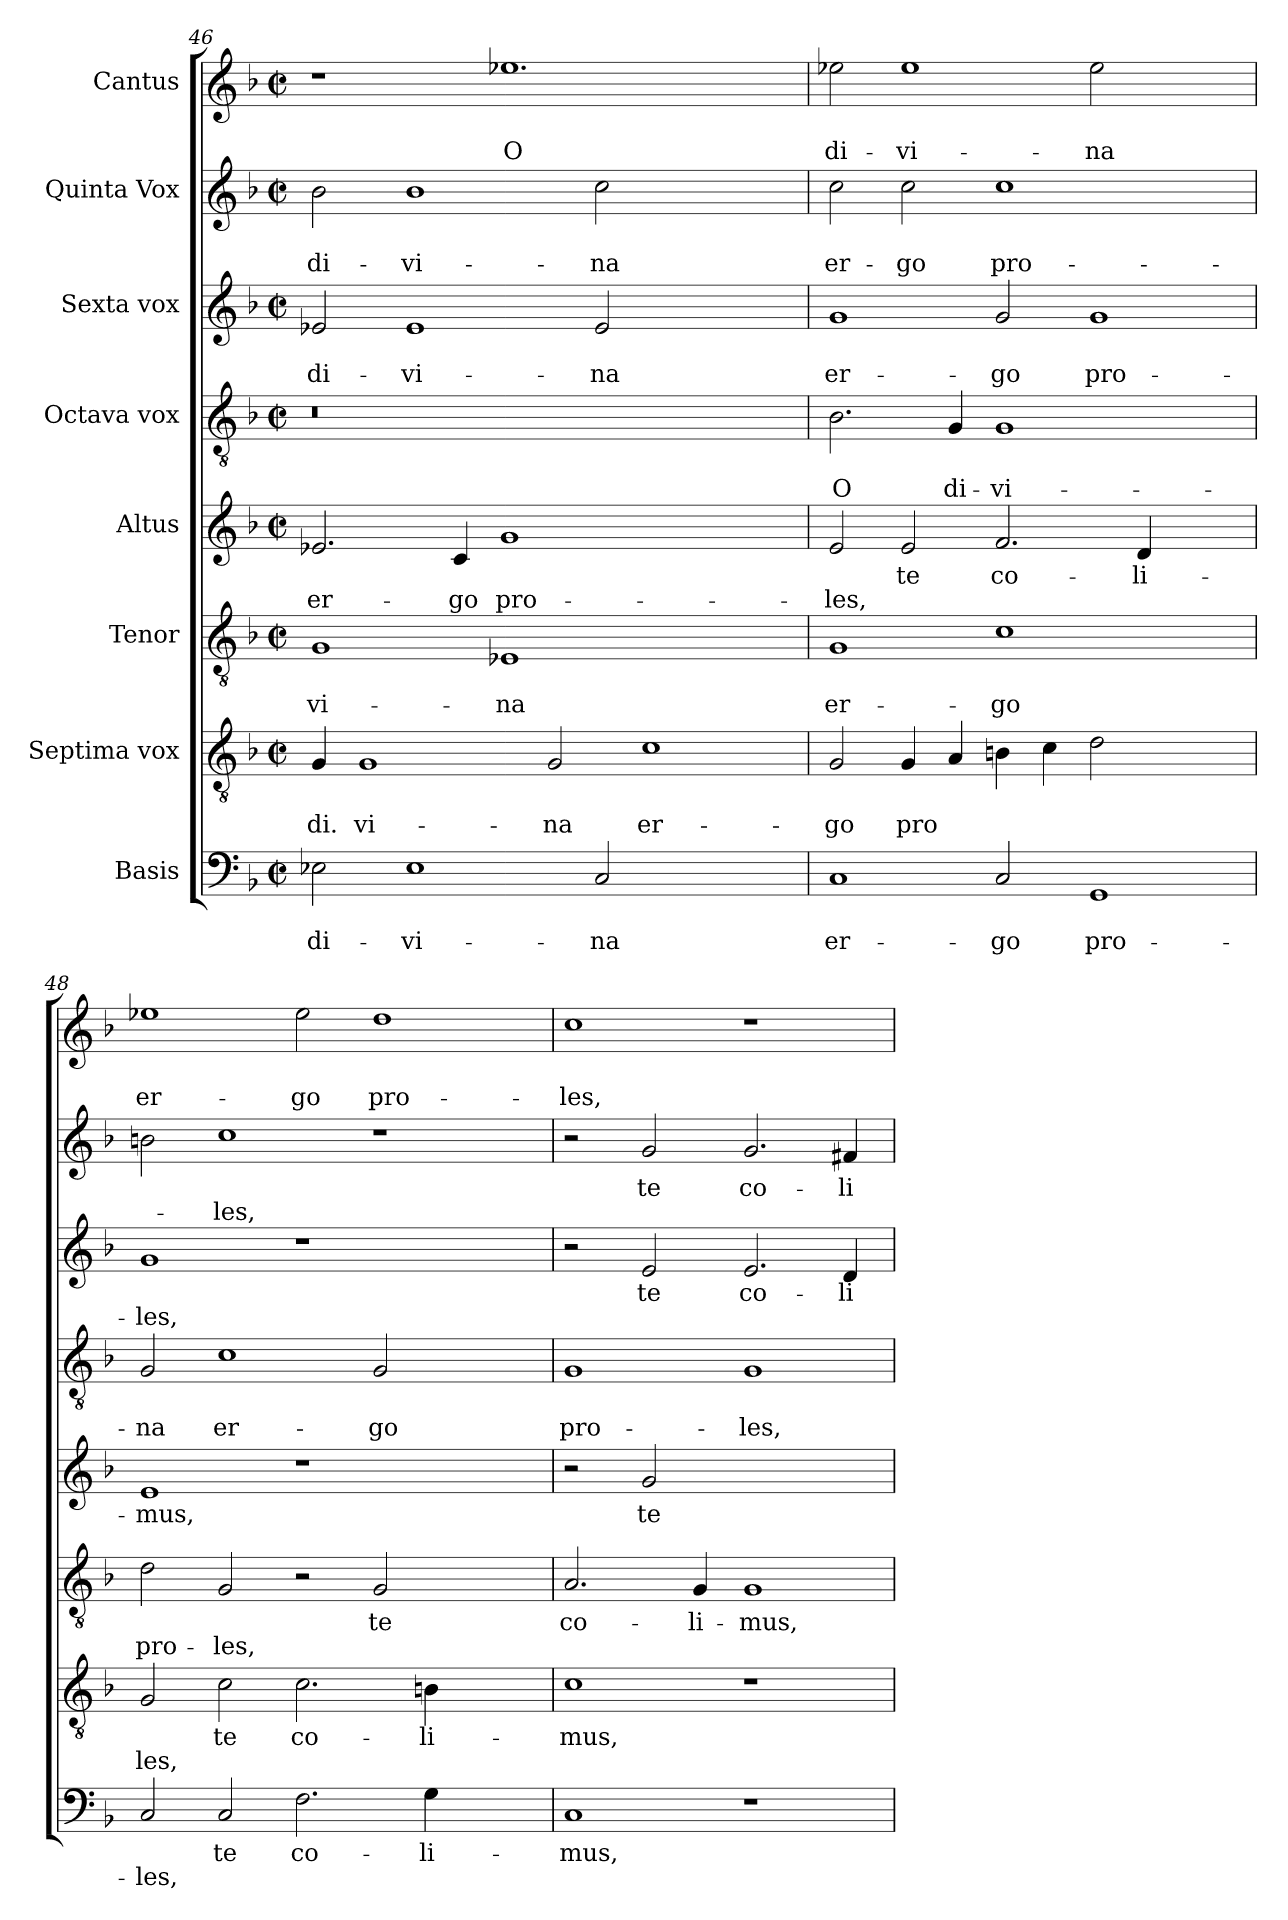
**kern	**text	**text	**kern	**text	**text	**kern	**text	**text	**kern	**text	**text	**kern	**text	**text	**kern	**text	**text	**kern	**text	**text	**kern	**text	**text
*part8	*part8	*part8	*part7	*part7	*part7	*part6	*part6	*part6	*part5	*part5	*part5	*part4	*part4	*part4	*part3	*part3	*part3	*part2	*part2	*part2	*part1	*part1	*part1
*staff8	*staff8	*staff8	*staff7	*staff7	*staff7	*staff6	*staff6	*staff6	*staff5	*staff5	*staff5	*staff4	*staff4	*staff4	*staff3	*staff3	*staff3	*staff2	*staff2	*staff2	*staff1	*staff1	*staff1
*I"Basis	*	*	*I"Septima vox	*	*	*I"Tenor	*	*	*I"Altus	*	*	*I"Octava vox	*	*	*I"Sexta vox	*	*	*I"Quinta Vox	*	*	*I"Cantus	*	*
!!LO:LB:g=z
*clefF4	*	*	*clefGv2	*	*	*clefGv2	*	*	*clefG2	*	*	*clefGv2	*	*	*clefG2	*	*	*clefG2	*	*	*clefG2	*	*
*k[b-]	*	*	*k[b-]	*	*	*k[b-]	*	*	*k[b-]	*	*	*k[b-]	*	*	*k[b-]	*	*	*k[b-]	*	*	*k[b-]	*	*
*F:	*	*	*F:	*	*	*F:	*	*	*F:	*	*	*F:	*	*	*F:	*	*	*F:	*	*	*F:	*	*
*M4/2	*	*	*M4/2	*	*	*M4/2	*	*	*M4/2	*	*	*M4/2	*	*	*M4/2	*	*	*M4/2	*	*	*M4/2	*	*
*met(c|)	*	*	*met(c|)	*	*	*met(c|)	*	*	*met(c|)	*	*	*met(c|)	*	*	*met(c|)	*	*	*met(c|)	*	*	*met(c|)	*	*
=46	=46	=46	=46	=46	=46	=46	=46	=46	=46	=46	=46	=46	=46	=46	=46	=46	=46	=46	=46	=46	=46	=46	=46
!	!	!LO:LY:b	!	!	!LO:LY:b	!	!	!LO:LY:b	!	!	!LO:LY:b	!	!	!	!	!	!LO:LY:b	!	!	!LO:LY:b	!	!	!
2E-	.	di-	4G	.	di.	1G	.	-vi-	2.e-X	.	er-	0r	.	.	2e-X	.	di-	2b-	.	di-	1r	.	.
!	!	!	!	!	!LO:LY:b	!	!	!	!	!	!	!	!	!	!	!	!	!	!	!	!	!	!
.	.	.	1G	.	vi-	.	.	.	.	.	.	.	.	.	.	.	.	.	.	.	.	.	.
!	!	!LO:LY:b	!	!	!	!	!	!	!	!	!	!	!	!	!	!	!LO:LY:b	!	!	!LO:LY:b	!	!	!
1E-	.	-vi-	.	.	.	.	.	.	.	.	.	.	.	.	1e-	.	-vi-	1b-	.	-vi-	.	.	.
!	!	!	!	!	!	!	!	!	!	!	!LO:LY:b	!	!	!	!	!	!	!	!	!	!	!	!
.	.	.	.	.	.	.	.	.	4c	.	-go	.	.	.	.	.	.	.	.	.	.	.	.
!	!	!	!	!	!	!	!	!LO:LY:b	!	!	!LO:LY:b	!	!	!	!	!	!	!	!	!	!	!	!LO:LY:b
.	.	.	.	.	.	1E-X	.	-na	1g	.	pro-	.	.	.	.	.	.	.	.	.	1.ee-X	.	O
!	!	!	!	!	!LO:LY:b	!	!	!	!	!	!	!	!	!	!	!	!	!	!	!	!	!	!
.	.	.	2G	.	-na	.	.	.	.	.	.	.	.	.	.	.	.	.	.	.	.	.	.
!	!	!LO:LY:b	!	!	!	!	!	!	!	!	!	!	!	!	!	!	!LO:LY:b	!	!	!LO:LY:b	!	!	!
2C	.	-na	.	.	.	.	.	.	.	.	.	.	.	.	2e-	.	-na	2cc	.	-na	.	.	.
!	!	!	!	!	!LO:LY:b	!	!	!	!	!	!	!	!	!	!	!	!	!	!	!	!	!	!
.	.	.	1c	.	er-	.	.	.	.	.	.	.	.	.	.	.	.	.	.	.	.	.	.
2.ryy	.	.	.	.	.	2.ryy	.	.	2.ryy	.	.	2.ryy	.	.	2.ryy	.	.	2.ryy	.	.	.	.	.
.	.	.	.	.	.	.	.	.	.	.	.	.	.	.	.	.	.	.	.	.	4ryy	.	.
=47	=47	=47	=47	=47	=47	=47	=47	=47	=47	=47	=47	=47	=47	=47	=47	=47	=47	=47	=47	=47	=47	=47	=47
!	!	!LO:LY:b	!	!	!LO:LY:b	!	!	!LO:LY:b	!	!	!LO:LY:b	!	!	!LO:LY:b	!	!	!LO:LY:b	!	!	!LO:LY:b	!	!	!LO:LY:b
1C	.	er-	2G	.	-go	1G	.	er-	2e	.	-les,	2.B-	.	O	1g	.	er-	2cc	.	er-	2ee-X	.	di-
!	!	!	!	!	!LO:LY:b	!	!	!	!	!LO:LY:b	!	!	!	!	!	!	!	!	!	!LO:LY:b	!	!	!LO:LY:b
.	.	.	4G	.	pro	.	.	.	2e	te	.	.	.	.	.	.	.	2cc	.	-go	1ee-	.	-vi-
!	!	!	!	!	!	!	!	!	!	!	!	!	!	!LO:LY:b	!	!	!	!	!	!	!	!	!
.	.	.	4A	.	.	.	.	.	.	.	.	4G	.	di-	.	.	.	.	.	.	.	.	.
!	!	!LO:LY:b	!	!	!	!	!	!LO:LY:b	!	!LO:LY:b	!	!	!	!LO:LY:b	!	!	!LO:LY:b	!	!	!LO:LY:b	!	!	!
2C	.	-go	4Bn	.	.	1c	.	-go	2.f	co-	.	1G	.	-vi-	2g	.	-go	1cc	.	pro-	.	.	.
.	.	.	4c	.	.	.	.	.	.	.	.	.	.	.	.	.	.	.	.	.	.	.	.
!	!	!LO:LY:b	!	!	!	!	!	!	!	!	!	!	!	!	!	!	!LO:LY:b	!	!	!	!	!	!LO:LY:b
1GG	.	pro-	2d	.	.	.	.	.	.	.	.	.	.	.	1g	.	pro-	.	.	.	2ee-	.	-na
!	!	!	!	!	!	!	!	!	!	!LO:LY:b	!	!	!	!	!	!	!	!	!	!	!	!	!
.	.	.	.	.	.	.	.	.	4d	-li-	.	.	.	.	.	.	.	.	.	.	.	.	.
.	.	.	2ryy	.	.	2ryy	.	.	2ryy	.	.	2ryy	.	.	.	.	.	2ryy	.	.	2ryy	.	.
=48	=48	=48	=48	=48	=48	=48	=48	=48	=48	=48	=48	=48	=48	=48	=48	=48	=48	=48	=48	=48	=48	=48	=48
!	!	!LO:LY:b	!	!	!LO:LY:b	!	!	!LO:LY:b	!	!LO:LY:b	!	!	!	!LO:LY:b	!	!	!LO:LY:b	!	!	!	!	!	!LO:LY:b
2C	.	-les,	2G	.	les,	2d	.	pro-	1e	-mus,	.	2G	.	-na	1g	.	-les,	2bn	.	.	1ee-X	.	er-
!	!LO:LY:b	!	!	!LO:LY:b	!	!	!	!LO:LY:b	!	!	!	!	!	!LO:LY:b	!	!	!	!	!	!LO:LY:b	!	!	!
2C	te	.	2c	te	.	2G	.	-les,	.	.	.	1c	.	er-	.	.	.	1cc	.	-les,	.	.	.
!	!LO:LY:b	!	!	!LO:LY:b	!	!	!	!	!	!	!	!	!	!	!	!	!	!	!	!	!	!	!LO:LY:b
2.F	co-	.	2.c	co-	.	2r	.	.	1r	.	.	.	.	.	1r	.	.	.	.	.	2ee-	.	-go
!	!	!	!	!	!	!	!LO:LY:b	!	!	!	!	!	!	!LO:LY:b	!	!	!	!	!	!	!	!	!LO:LY:b
.	.	.	.	.	.	2G	te	.	.	.	.	2G	.	-go	.	.	.	1r	.	.	1dd	.	pro-
!	!LO:LY:b	!	!	!LO:LY:b	!	!	!	!	!	!	!	!	!	!	!	!	!	!	!	!	!	!	!
4G	-li-	.	4Bn	-li-	.	.	.	.	.	.	.	.	.	.	.	.	.	.	.	.	.	.	.
2ryy	.	.	2ryy	.	.	2ryy	.	.	2ryy	.	.	2ryy	.	.	2ryy	.	.	.	.	.	.	.	.
=49	=49	=49	=49	=49	=49	=49	=49	=49	=49	=49	=49	=49	=49	=49	=49	=49	=49	=49	=49	=49	=49	=49	=49
!	!LO:LY:b	!	!	!LO:LY:b	!	!	!LO:LY:b	!	!	!	!	!	!	!LO:LY:b	!	!	!	!	!	!	!	!	!LO:LY:b
1C	-mus,	.	1c	-mus,	.	2.A	co-	.	2r	.	.	1G	.	pro-	2r	.	.	2r	.	.	1cc	.	-les,
!	!	!	!	!	!	!	!	!	!	!LO:LY:b	!	!	!	!	!	!LO:LY:b	!	!	!LO:LY:b	!	!	!	!
.	.	.	.	.	.	.	.	.	2g	te	.	.	.	.	2e	te	.	2g	te	.	.	.	.
!	!	!	!	!	!	!	!LO:LY:b	!	!	!	!	!	!	!	!	!	!	!	!	!	!	!	!
.	.	.	.	.	.	4G	-li-	.	.	.	.	.	.	.	.	.	.	.	.	.	.	.	.
!	!	!	!	!	!	!	!LO:LY:b	!	!	!	!	!	!	!LO:LY:b	!	!LO:LY:b	!	!	!LO:LY:b	!	!	!	!
1r	.	.	1r	.	.	1G	-mus,	.	1ryy	.	.	1G	.	-les,	2.e	co-	.	2.g	co-	.	1r	.	.
!	!	!	!	!	!	!	!	!	!	!	!	!	!	!	!	!LO:LY:b	!	!	!LO:LY:b	!	!	!	!
.	.	.	.	.	.	.	.	.	.	.	.	.	.	.	4d	-li-	.	4f#X	-li-	.	.	.	.
=	=	=	=	=	=	=	=	=	=	=	=	=	=	=	=	=	=	=	=	=	=	=	=
*-	*-	*-	*-	*-	*-	*-	*-	*-	*-	*-	*-	*-	*-	*-	*-	*-	*-	*-	*-	*-	*-	*-	*-
